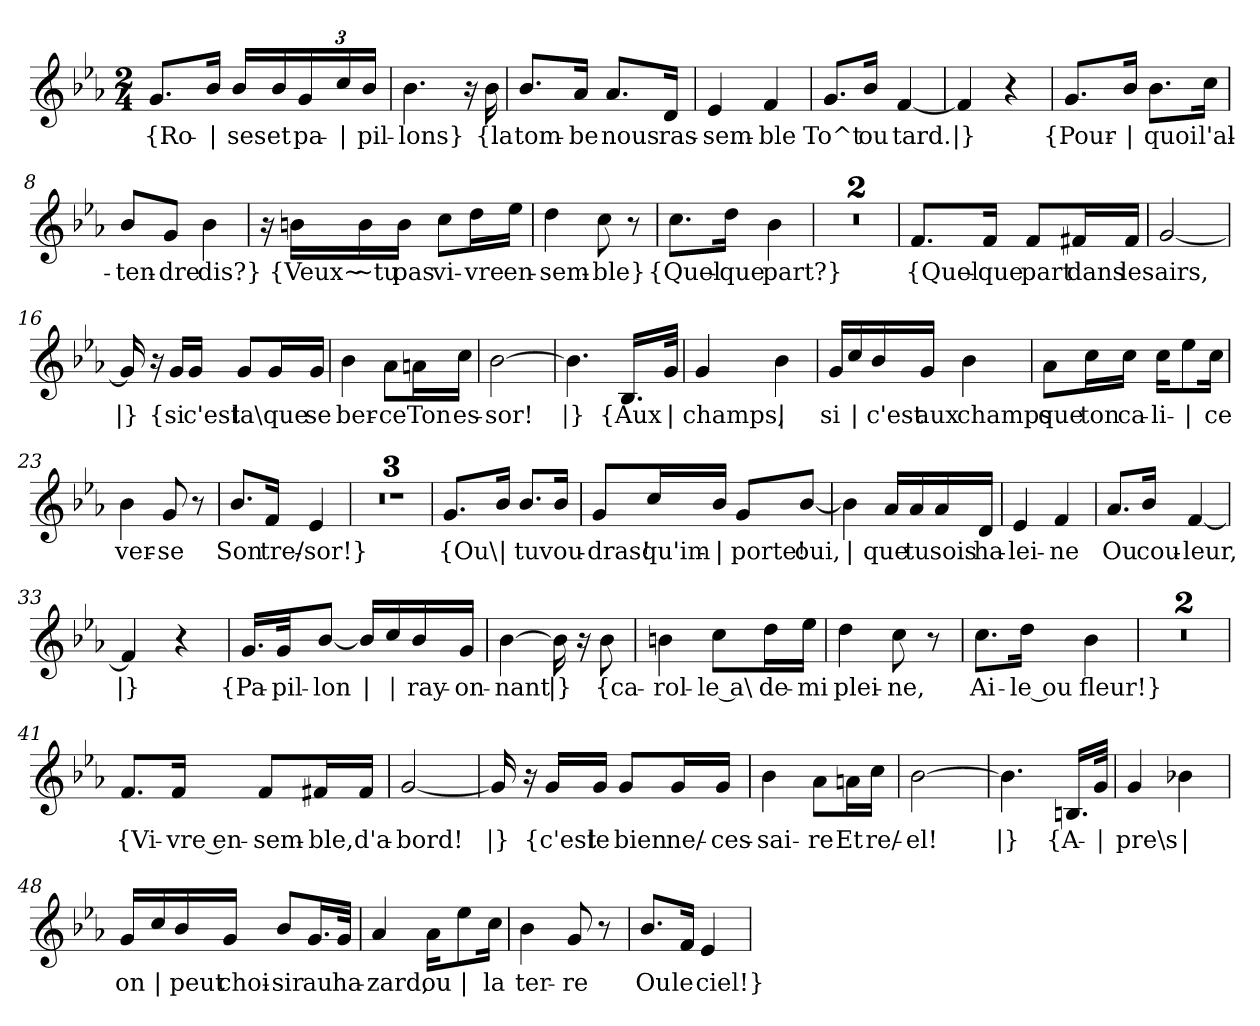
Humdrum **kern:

**kern	**text
*part1	*part1
*staff1	*staff1
*clefG2	*
*k[b-e-a-]	*
*M2/4	*
=1	=1
!	!LO:LY:b
8.g/L	{Ro-
!	!LO:LY:b
16b-/Jk	|
!	!LO:LY:b
16b-/LL	-ses
!	!LO:LY:b
16b-/	et
*Xbrackettup	*
!	!LO:LY:b
24g/	pa-
!	!LO:LY:b
24cc/	|
!	!LO:LY:b
24b-/JJ	-pil-
=2	=2
!	!LO:LY:b
4.b-\	-lons}
16r	.
!	!LO:LY:b
16b-\	{la
=3	=3
!	!LO:LY:b
8.b-/L	tom-
!	!LO:LY:b
16a-/Jk	-be
!	!LO:LY:b
8.a-/L	nous
!	!LO:LY:b
16d/Jk	ras-
=4	=4
!	!LO:LY:b
4e-/	-sem-
!	!LO:LY:b
4f/	-ble
=5	=5
!	!LO:LY:b
8.g/L	To^t
!	!LO:LY:b
16b-/Jk	ou
!	!LO:LY:b
[4f/	tard.
=6	=6
!	!LO:LY:b
4f/]	|}
4r	.
=7	=7
!	!LO:LY:b
8.g/L	{Pour-
!	!LO:LY:b
16b-/Jk	|
!	!LO:LY:b
8.b-\L	-quoi
!	!LO:LY:b
16cc\Jk	l'al-
!!LO:LB:g=z
=8	=8
!	!LO:LY:b
8b-/L	-ten-
!	!LO:LY:b
8g/J	-dre
!	!LO:LY:b
4b-\	dis?}
=9	=9
16r	.
!	!LO:LY:b
16bn\LL	{Veux~
!	!LO:LY:b
16b\	~tu
!	!LO:LY:b
16b\JJ	pas
!	!LO:LY:b
8cc\L	vi-
!	!LO:LY:b
16dd\L	-vre
!	!LO:LY:b
16ee-\JJ	en-
=10	=10
!	!LO:LY:b
4dd\	-sem-
!	!LO:LY:b
8cc\	-ble}
8r	.
=11	=11
!	!LO:LY:b
8.cc\L	{Quel-
!	!LO:LY:b
16dd\Jk	-que
!	!LO:LY:b
4b-\	part?}
=12	=12
2r	.
=13	=13
2r	.
!!LO:LB:g=z
=14	=14
!	!LO:LY:b
8.f/L	{Quel-
!	!LO:LY:b
16f/Jk	-que
!	!LO:LY:b
8f/L	part
!	!LO:LY:b
16f#X/L	dans
!	!LO:LY:b
16f#/JJ	les
=15	=15
!	!LO:LY:b
[2g/	airs,
=16	=16
!	!LO:LY:b
16g/]	|}
16r	.
!	!LO:LY:b
16g/LL	{si
!	!LO:LY:b
16g/JJ	c'est
!	!LO:LY:b
8g/L	la\
!	!LO:LY:b
16g/L	que
!	!LO:LY:b
16g/JJ	se
=17	=17
!	!LO:LY:b
4b-\	ber-
!	!LO:LY:b
8a-\L	-ce
!	!LO:LY:b
16an\L	Ton
!	!LO:LY:b
16cc\JJ	es-
=18	=18
!	!LO:LY:b
[2b-\	-sor!
=19	=19
!	!LO:LY:b
4.b-\]	|}
!	!LO:LY:b
16.B-/LL	{Aux
!	!LO:LY:b
32g/JJk	|
=20	=20
!	!LO:LY:b
4g/	champs,
!	!LO:LY:b
4b-\	|
!!LO:LB:g=z
=21	=21
!	!LO:LY:b
16g/LL	si
!	!LO:LY:b
16cc/	|
!	!LO:LY:b
16b-/	c'est
!	!LO:LY:b
16g/JJ	aux
!	!LO:LY:b
4b-\	champs
=22	=22
!	!LO:LY:b
8a-\L	que
!	!LO:LY:b
16cc\L	ton
!	!LO:LY:b
16cc\JJ	ca-
!	!LO:LY:b
16cc\KL	-li-
!	!LO:LY:b
8ee-\	|
!	!LO:LY:b
16cc\Jk	-ce
=23	=23
!	!LO:LY:b
4b-\	ver-
!	!LO:LY:b
8g/	-se
8r	.
=24	=24
!	!LO:LY:b
8.b-/L	Son
!	!LO:LY:b
16f/Jk	tre/-
!	!LO:LY:b
4e-/	-sor!}
=25	=25
2r	.
=26	=26
2r	.
=27	=27
2r	.
=28	=28
!	!LO:LY:b
8.g/L	{Ou\
!	!LO:LY:b
16b-/Jk	|
!	!LO:LY:b
8.b-/L	tu
!	!LO:LY:b
16b-/Jk	vou-
!!LO:LB:g=z
=29	=29
!	!LO:LY:b
8g/L	-dras!
!	!LO:LY:b
16cc/L	qu'im-
!	!LO:LY:b
16b-/JJ	|
!	!LO:LY:b
8g/L	-porte!
!	!LO:LY:b
[8b-/J	oui,
=30	=30
!	!LO:LY:b
4b-\]	|
!	!LO:LY:b
16a-/LL	que
!	!LO:LY:b
16a-/	tu
!	!LO:LY:b
16a-/	sois
!	!LO:LY:b
16d/JJ	ha-
=31	=31
!	!LO:LY:b
4e-/	-lei-
!	!LO:LY:b
4f/	-ne
=32	=32
!	!LO:LY:b
8.a-/L	Ou
!	!LO:LY:b
16b-/Jk	cou-
!	!LO:LY:b
[4f/	-leur,
=33	=33
!	!LO:LY:b
4f/]	|}
4r	.
=34	=34
!	!LO:LY:b
16.g/LL	{Pa-
!	!LO:LY:b
32g/JK	-pil-
!	!LO:LY:b
[8b-/J	-lon
!	!LO:LY:b
16b-/LL]	|
!	!LO:LY:b
16cc/	|
!	!LO:LY:b
16b-/	ray-
!	!LO:LY:b
16g/JJ	-on-
!!LO:LB:g=z
=35	=35
!	!LO:LY:b
[4b-\	-nant
!	!LO:LY:b
16b-\]	|}
16r	.
!	!LO:LY:b
8b-\	{ca-
=36	=36
!	!LO:LY:b
4bn\	-rol-
!	!LO:LY:b
8cc\L	-le a\
!	!LO:LY:b
16dd\L	de-
!	!LO:LY:b
16ee-\JJ	-mi
=37	=37
!	!LO:LY:b
4dd\	plei-
!	!LO:LY:b
8cc\	-ne,
8r	.
=38	=38
!	!LO:LY:b
8.cc\L	Ai-
!	!LO:LY:b
16dd\Jk	-le ou
!	!LO:LY:b
4b-\	fleur!}
=39	=39
2r	.
=40	=40
2r	.
=41	=41
!	!LO:LY:b
8.f/L	{Vi-
!	!LO:LY:b
16f/Jk	-vre en-
!	!LO:LY:b
8f/L	-sem-
!	!LO:LY:b
16f#X/L	-ble,
!	!LO:LY:b
16f#/JJ	d'a-
!!LO:LB:g=z
=42	=42
!	!LO:LY:b
[2g/	-bord!
=43	=43
!	!LO:LY:b
16g/]	|}
16r	.
!	!LO:LY:b
16g/LL	{c'est
!	!LO:LY:b
16g/JJ	le
!	!LO:LY:b
8g/L	bien
!	!LO:LY:b
16g/L	ne/-
!	!LO:LY:b
16g/JJ	-ces-
=44	=44
!	!LO:LY:b
4b-\	-sai-
!	!LO:LY:b
8a-\L	-re
!	!LO:LY:b
16an\L	Et
!	!LO:LY:b
16cc\JJ	re/-
=45	=45
!	!LO:LY:b
[2b-\	-el!
=46	=46
!	!LO:LY:b
4.b-\]	|}
!	!LO:LY:b
16.Bn/LL	{A-
!	!LO:LY:b
32g/JJk	|
=47	=47
!	!LO:LY:b
4g/	-pre\s
!	!LO:LY:b
4b-X\	|
=48	=48
!	!LO:LY:b
16g/LL	on
!	!LO:LY:b
16cc/	|
!	!LO:LY:b
16b-/	peut
!	!LO:LY:b
16g/JJ	choi-
!	!LO:LY:b
8b-/L	-sir
!	!LO:LY:b
16.g/L	au
!	!LO:LY:b
32g/JJk	ha-
!!LO:LB:g=z
=49	=49
!	!LO:LY:b
4a-/	-zard,
!	!LO:LY:b
16a-\KL	ou
!	!LO:LY:b
8ee-\	|
!	!LO:LY:b
16cc\Jk	la
=50	=50
!	!LO:LY:b
4b-\	ter-
!	!LO:LY:b
8g/	-re
8r	.
=51	=51
!	!LO:LY:b
8.b-/L	Ou
!	!LO:LY:b
16f/Jk	le
!	!LO:LY:b
4e-/	ciel!}
=	=
*-	*-
